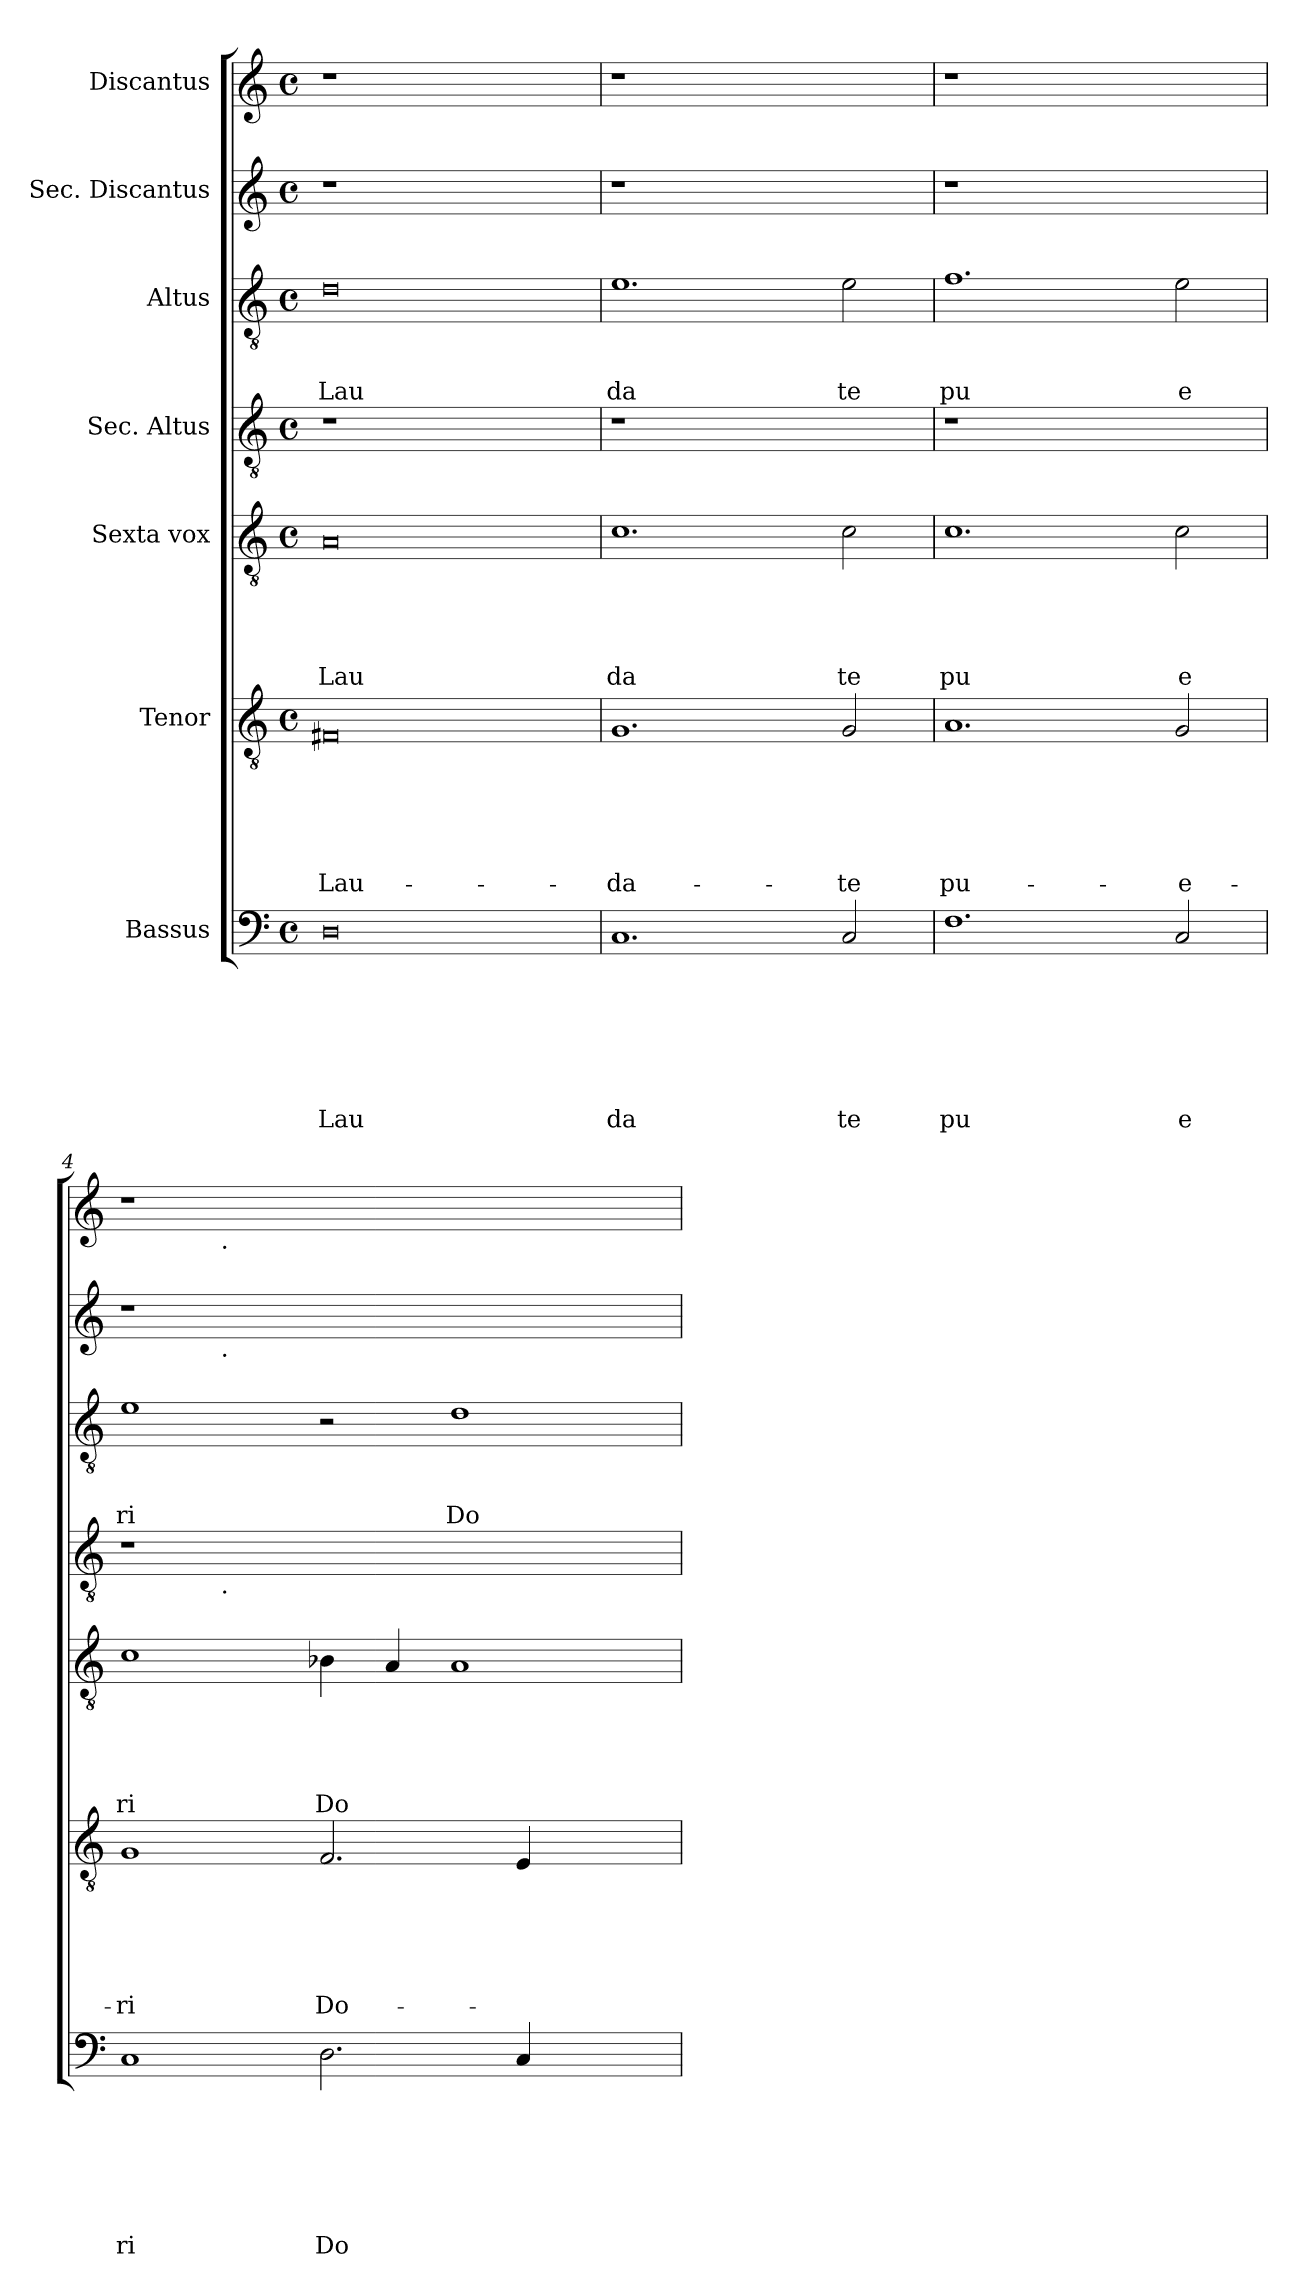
**kern	**text	**text	**text	**text	**text	**text	**text	**kern	**text	**text	**text	**text	**text	**text	**kern	**text	**text	**text	**text	**text	**kern	**kern	**text	**text	**text	**kern	**kern
*part7	*part7	*part7	*part7	*part7	*part7	*part7	*part7	*part6	*part6	*part6	*part6	*part6	*part6	*part6	*part5	*part5	*part5	*part5	*part5	*part5	*part4	*part3	*part3	*part3	*part3	*part2	*part1
*staff7	*staff7	*staff7	*staff7	*staff7	*staff7	*staff7	*staff7	*staff6	*staff6	*staff6	*staff6	*staff6	*staff6	*staff6	*staff5	*staff5	*staff5	*staff5	*staff5	*staff5	*staff4	*staff3	*staff3	*staff3	*staff3	*staff2	*staff1
*I"Bassus	*	*	*	*	*	*	*	*I"Tenor	*	*	*	*	*	*	*I"Sexta vox	*	*	*	*	*	*I"Sec. Altus	*I"Altus	*	*	*	*I"Sec. Discantus	*I"Discantus
*clefF4	*	*	*	*	*	*	*	*clefGv2	*	*	*	*	*	*	*clefGv2	*	*	*	*	*	*clefGv2	*clefGv2	*	*	*	*clefG2	*clefG2
*k[]	*	*	*	*	*	*	*	*k[]	*	*	*	*	*	*	*k[]	*	*	*	*	*	*k[]	*k[]	*	*	*	*k[]	*k[]
*C:	*	*	*	*	*	*	*	*C:	*	*	*	*	*	*	*C:	*	*	*	*	*	*C:	*C:	*	*	*	*C:	*C:
*M4/4	*	*	*	*	*	*	*	*M4/4	*	*	*	*	*	*	*M4/4	*	*	*	*	*	*M4/4	*M4/4	*	*	*	*M4/4	*M4/4
*met(c)	*	*	*	*	*	*	*	*met(c)	*	*	*	*	*	*	*met(c)	*	*	*	*	*	*met(c)	*met(c)	*	*	*	*met(c)	*met(c)
=1	=1	=1	=1	=1	=1	=1	=1	=1	=1	=1	=1	=1	=1	=1	=1	=1	=1	=1	=1	=1	=1	=1	=1	=1	=1	=1	=1
!	!	!	!	!	!	!	!LO:LY:b	!	!	!	!	!	!	!LO:LY:b	!	!	!	!	!	!LO:LY:b	!	!	!	!	!LO:LY:b	!	!
0D	.	.	.	.	.	.	Lau	0F#X	.	.	.	.	.	Lau-	0A	.	.	.	.	Lau	1r	0d	.	.	Lau	1r	1r
.	.	.	.	.	.	.	.	.	.	.	.	.	.	.	.	.	.	.	.	.	1ryy	.	.	.	.	1ryy	1ryy
=2	=2	=2	=2	=2	=2	=2	=2	=2	=2	=2	=2	=2	=2	=2	=2	=2	=2	=2	=2	=2	=2	=2	=2	=2	=2	=2	=2
!	!	!	!	!	!	!	!LO:LY:b	!	!	!	!	!	!	!LO:LY:b	!	!	!	!	!	!LO:LY:b	!	!	!	!	!LO:LY:b	!	!
1.C	.	.	.	.	.	.	da	1.G	.	.	.	.	.	-da-	1.c	.	.	.	.	da	1r	1.e	.	.	da	1r	1r
.	.	.	.	.	.	.	.	.	.	.	.	.	.	.	.	.	.	.	.	.	1ryy	.	.	.	.	1ryy	1ryy
!	!	!	!	!	!	!	!LO:LY:b	!	!	!	!	!	!	!LO:LY:b	!	!	!	!	!	!LO:LY:b	!	!	!	!	!LO:LY:b	!	!
2C/	.	.	.	.	.	.	te	2G/	.	.	.	.	.	-te	2c\	.	.	.	.	te	.	2e\	.	.	te	.	.
=3	=3	=3	=3	=3	=3	=3	=3	=3	=3	=3	=3	=3	=3	=3	=3	=3	=3	=3	=3	=3	=3	=3	=3	=3	=3	=3	=3
!	!	!	!	!	!	!	!LO:LY:b	!	!	!	!	!	!	!LO:LY:b	!	!	!	!	!	!LO:LY:b	!	!	!	!	!LO:LY:b	!	!
1.F	.	.	.	.	.	.	pu	1.A	.	.	.	.	.	pu-	1.c	.	.	.	.	pu	1r	1.f	.	.	pu	1r	1r
.	.	.	.	.	.	.	.	.	.	.	.	.	.	.	.	.	.	.	.	.	1ryy	.	.	.	.	1ryy	1ryy
!	!	!	!	!	!	!	!LO:LY:b	!	!	!	!	!	!	!LO:LY:b	!	!	!	!	!	!LO:LY:b	!	!	!	!	!LO:LY:b	!	!
2C/	.	.	.	.	.	.	e	2G/	.	.	.	.	.	-e-	2c\	.	.	.	.	e	.	2e\	.	.	e	.	.
=4	=4	=4	=4	=4	=4	=4	=4	=4	=4	=4	=4	=4	=4	=4	=4	=4	=4	=4	=4	=4	=4	=4	=4	=4	=4	=4	=4
!	!	!	!	!	!	!	!LO:LY:b	!	!	!	!	!	!	!LO:LY:b	!	!	!	!	!	!LO:LY:b	!	!	!	!	!LO:LY:b	!	!
*	*	*	*	*	*	*	*	*	*	*	*	*	*	*	*	*	*	*	*	*	*^	*	*	*	*	*^	*^
1C	.	.	.	.	.	.	ri	1G	.	.	.	.	.	-ri	1c	.	.	.	.	ri	1r	2ryy	1e	.	.	ri	1r	2ryy	1r	2ryy
!	!	!	!	!	!	!	!	!	!	!	!	!	!	!	!	!	!	!	!	!	!	!	!	!	!	!	!	!	!	!LO:TX:b:t=.
!	!	!	!	!	!	!	!	!	!	!	!	!	!	!	!	!	!	!	!	!	!	!	!	!	!	!	!	!LO:TX:b:t=.	!	!
!	!	!	!	!	!	!	!	!	!	!	!	!	!	!	!	!	!	!	!	!	!	!LO:TX:b:t=.	!	!	!	!	!	!	!	!
.	.	.	.	.	.	.	.	.	.	.	.	.	.	.	.	.	.	.	.	.	.	0ryy	.	.	.	.	.	0ryy	.	0ryy
!	!	!	!	!	!	!	!LO:LY:b	!	!	!	!	!	!	!LO:LY:b	!	!	!	!	!	!LO:LY:b	!	!	!	!	!	!	!	!	!	!
2.D\	.	.	.	.	.	.	Do	2.F/	.	.	.	.	.	Do-	4B-X\	.	.	.	.	Do	1.ryy	.	2r	.	.	.	1.ryy	.	1.ryy	.
.	.	.	.	.	.	.	.	.	.	.	.	.	.	.	4A/	.	.	.	.	.	.	.	.	.	.	.	.	.	.	.
!	!	!	!	!	!	!	!	!	!	!	!	!	!	!	!	!	!	!	!	!	!	!	!	!	!	!LO:LY:b	!	!	!	!
.	.	.	.	.	.	.	.	.	.	.	.	.	.	.	1A	.	.	.	.	.	.	.	1d	.	.	Do	.	.	.	.
4C/	.	.	.	.	.	.	.	4E/	.	.	.	.	.	.	.	.	.	.	.	.	.	.	.	.	.	.	.	.	.	.
2ryy	.	.	.	.	.	.	.	2ryy	.	.	.	.	.	.	.	.	.	.	.	.	.	.	.	.	.	.	.	.	.	.
*	*	*	*	*	*	*	*	*	*	*	*	*	*	*	*	*	*	*	*	*	*	*	*	*	*	*	*v	*v	*	*
*	*	*	*	*	*	*	*	*	*	*	*	*	*	*	*	*	*	*	*	*	*v	*v	*	*	*	*	*	*v	*v
=	=	=	=	=	=	=	=	=	=	=	=	=	=	=	=	=	=	=	=	=	=	=	=	=	=	=	=
*-	*-	*-	*-	*-	*-	*-	*-	*-	*-	*-	*-	*-	*-	*-	*-	*-	*-	*-	*-	*-	*-	*-	*-	*-	*-	*-	*-
